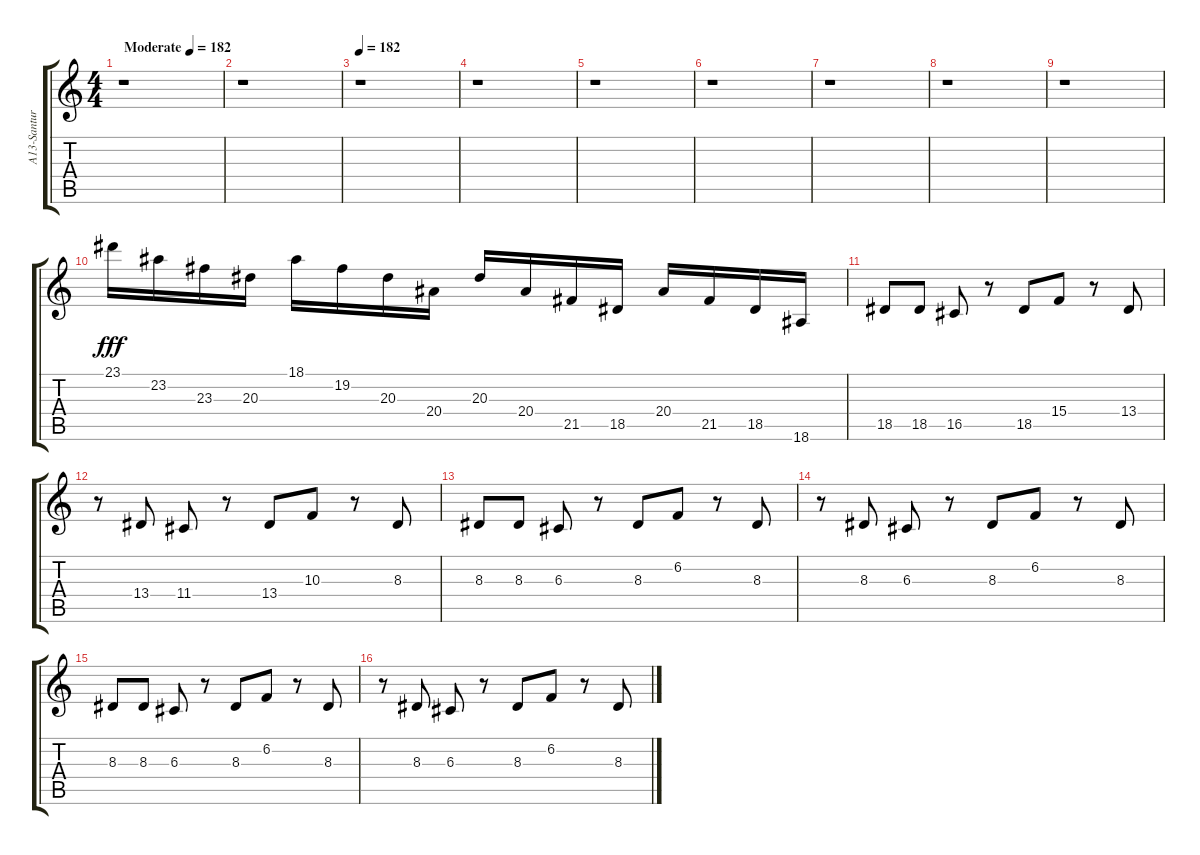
\track ("A13-Santur      " "A13-Santur") {instrument dulcimer}
\staff {score tabs}
\tuning (E4 B3 G3 D3 A2 E2) {hide}
\ts (4 4)
\tempo (182 "Moderate")
\clef g2
\ks c
r.1{dy fff instrument dulcimer} |
r.1 |
\tempo 182
r.1 |
r.1 |
r.1 |
r.1 |
r.1 |
r.1 |
r.1 |
23.1.16 23.2.16{balance 1} 23.3.16{balance 2} 20.3.16{balance 3} 18.1.16{balance 4} 19.2.16{balance 5} 20.3.16{balance 6} 20.4.16{balance 7} 20.3.16{balance 8} 20.4.16{balance 9} 21.5.16{balance 10} 18.5.16{balance 11} 20.4.16{balance 12} 21.5.16{balance 13} 18.5.16{balance 14} 18.6.16{balance 15} |
18.5.8{balance 12} 18.5.8 16.5.8 r.8 18.5.8 15.4.8 r.8 13.4.8 |
r.8 13.4.8 11.4.8 r.8 13.4.8 10.3.8 r.8 8.3.8 |
8.3.8 8.3.8 6.3.8 r.8 8.3.8 6.2.8 r.8 8.3.8 |
r.8 8.3.8 6.3.8 r.8 8.3.8 6.2.8 r.8 8.3.8 |
8.3.8 8.3.8 6.3.8 r.8 8.3.8 6.2.8 r.8 8.3.8 |
r.8 8.3.8 6.3.8 r.8 8.3.8 6.2.8 r.8 8.3.8
